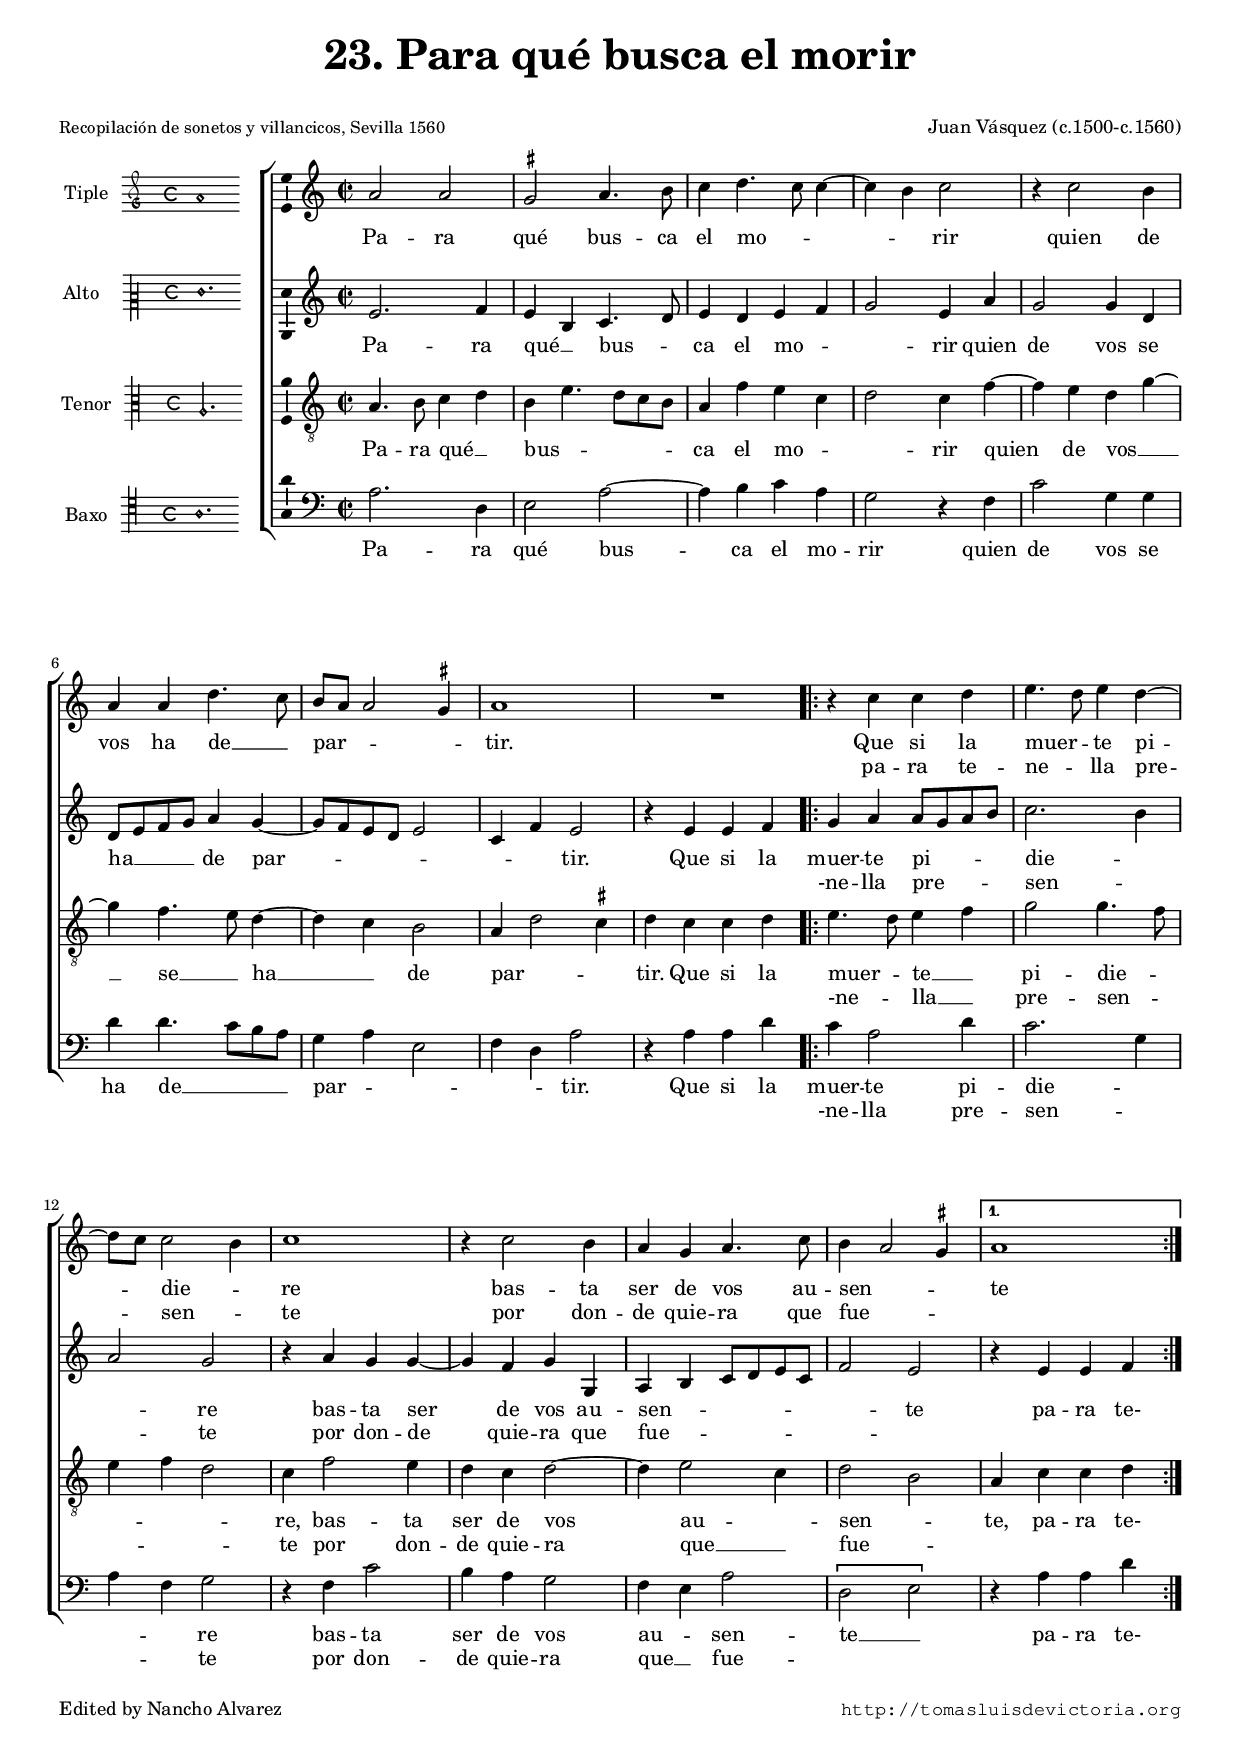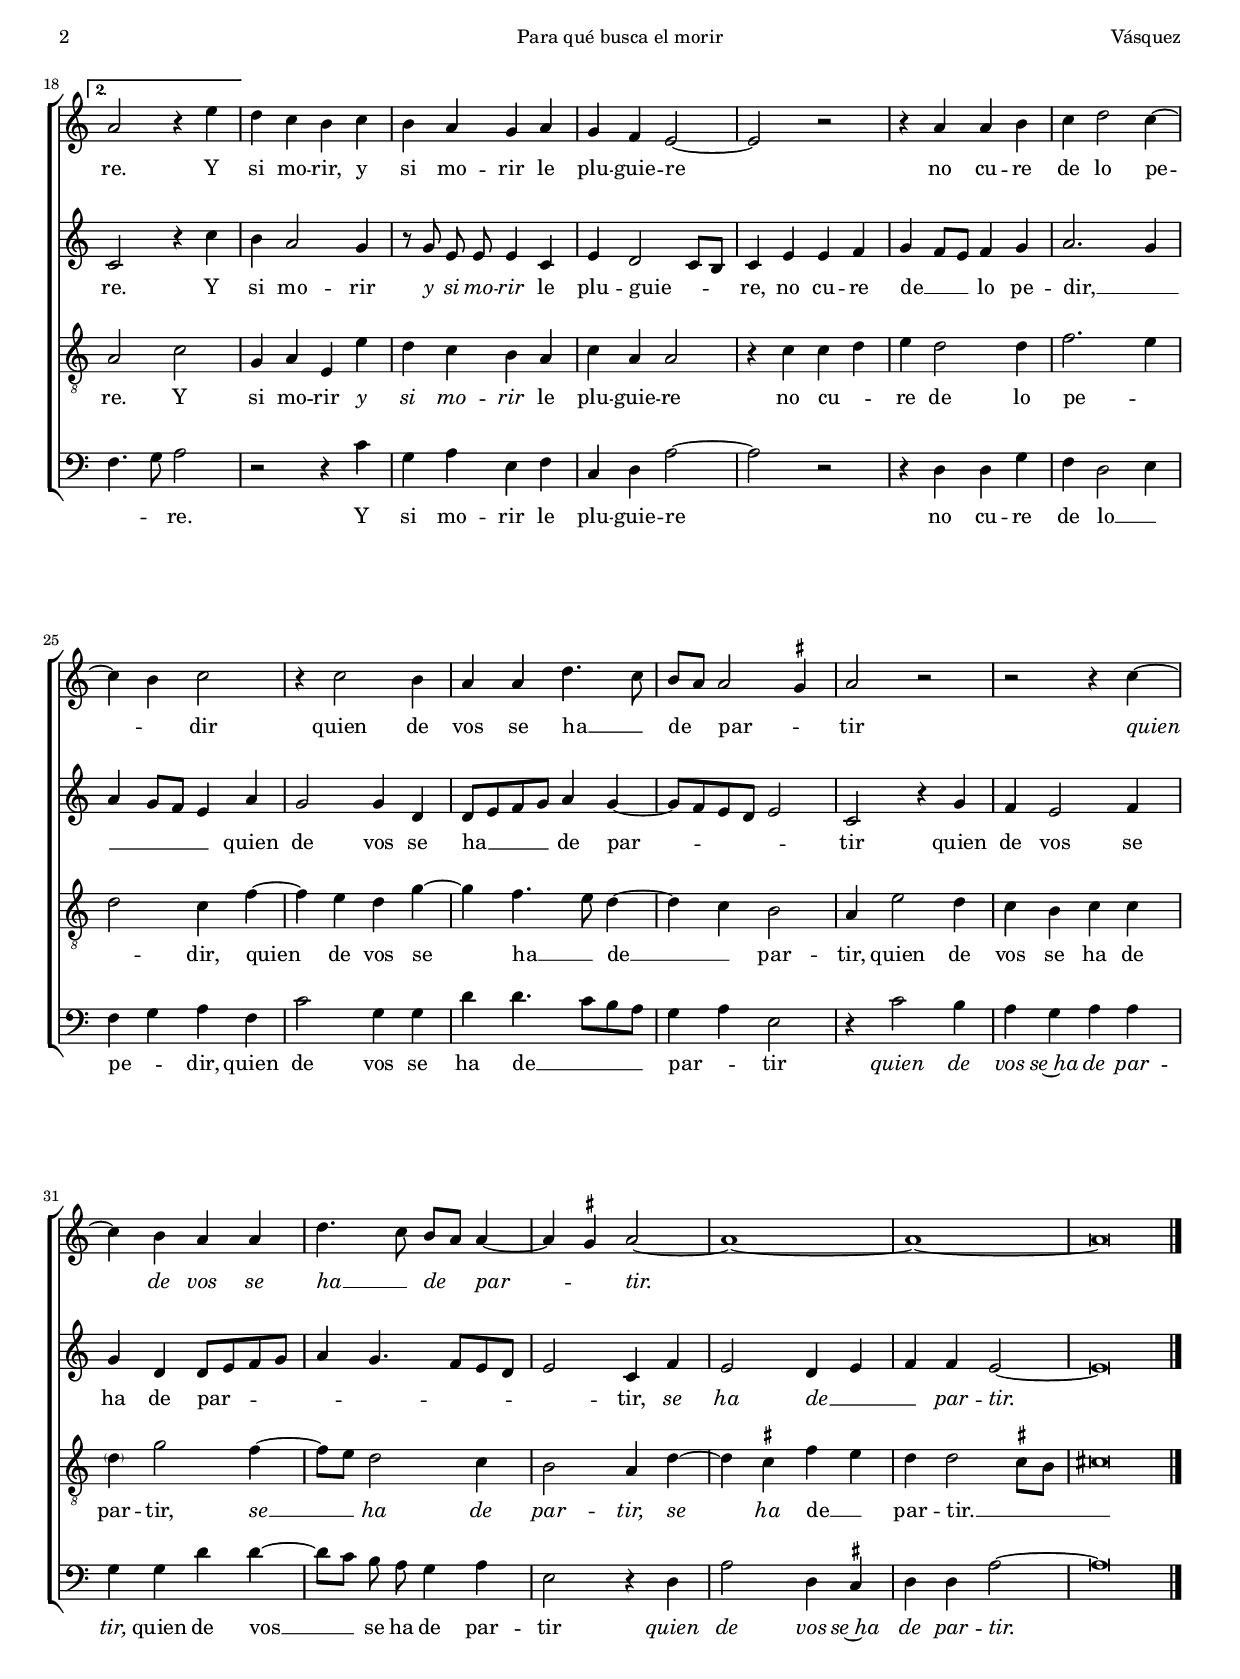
\version "2.18.0"

#(set-default-paper-size "a4")
#(set-global-staff-size 16.4)
#(ly:set-option 'point-and-click #f)
%mobile -s15.5 -i3.4

italicas=\override LyricText.font-shape = #'italic
rectas=\override LyricText.font-shape = #'upright
ss=\once \set suggestAccidentals = ##t
incipitwidth = 20
mtempo={\tempo 4 = 100}
mtempob={\tempo 4 = 50}

htitle="Para qué busca el morir"
hcomposer="Vásquez"

\header {
	title=\markup{\fontsize #3 "23. Para qué busca el morir"}
	%subtitle=\markup{""}
	subsubtitle=\markup{\null \vspace #1 }
        composer = \markup{"Juan Vásquez (c.1500-c.1560)"}
        pdfauthor=\composer
        %opus="(-)"
	poet=\markup{\smaller "Recopilación de sonetos y villancicos, Sevilla 1560"} 
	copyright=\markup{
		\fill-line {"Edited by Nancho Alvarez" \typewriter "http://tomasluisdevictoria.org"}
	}
%	tagline=""
}

global={\key c \major \time 2/2 \skip 1*9
        \repeat volta 2 {\skip 1*7 }
        \alternative {{\skip 1} {\skip 1}}
        \skip 1*18
        \bar "|."
}


cantus=\relative c''{
	a2 a 
	\ss gis2 a4. b8
	c4 d4. c8 c4 ~
	c4 b c2
	r4 c2 b4
	a4 a d4. c8
	b8[ a] a2 \ss gis4
	a1
	R1
	r4 c c d
	e4. d8 e4 d ~
	d8[ c] c2 b4
	c1
	r4 c2 b4
	a g a4. c8 % CSIC sugiere gis
	b4 a2 \ss gis4
	a1
	a2 r4 e'
	d c b c
	b a g a % CSIC sugiere gis
	g f e2 ~
	e r
	r4 a a b
	c d2 c4 ~
	c b c2
	r4 c2 b4
	a4 a d4. c8
	b8[ a] a2 \ss gis4
	a2 r
	r r4 c ~
	c4 b a a
	d4. c8 b8[ a] a4 ~
	a \ss gis4 a2 ~
	a1 ~
	a1 ~
	a\breve*1/2
}

altus=\relative c'{
	e2. f4
	e4 b c4. d8
	e4 d e f
	g2 e4 a
	g2 g4 d
	d8[ e f g] a4 g4 ~
	g8[ f e d] e2
	c4 f e2
	r4 e e f
	g4 a a8[ g a b]
	c2. b4
	a2 g
	r4 a g4 g ~
	g f g g,
	a b c8[ d e c]
	f2 e
	r4 e e f
	c2 r4 c'
	b a2 g4
	r8 g e e e4 c
	e4 d2 c8[ b]
	c4 e e f
	g4 f8[ e] f4 g
	a2. g4
	a4 g8[ f] e4 a
	g2 g4 d
	d8[ e f g] a4 g ~
	g8[ f e d] e2
	c2 r4 g'
	f4 e2 f4
	g4 d d8[ e f g]
	a4 g4. f8[ e d]
	e2 c4 f
	e2 d4 e
	f f e2 ~
	e\breve*1/2
}

tenor=\relative c'{
	a4. b8 c4 d
	b4 e4. d8[ c b]
	a4 f' e c
	d2 c4 f ~
	f e d g ~
	g f4. e8 d4 ~
	d c b2
	a4 d2 \ss cis4
	d4 c c d
	e4. d8 e4 f
	g2 g4. f8
	e4 f d2
	c4 f2 e4
	d4 c d2 ~
	d4 e2 c4
	d2 b
	a4 c c d
	a2 c
	g4 a e e'
	d c b a
	c a a2
	r4 c c d
	e4 d2 d4
	f2. e4
	d2 c4 f ~
	f e d g ~
	g f4. e8 d4 ~
	d c b2
	a4 e'2 d4
	c b c c
	\parenthesize d g2 f4 ~ % re redonda
	f8[ e] d2 c4
	b2 a4 d ~
	d \ss cis f e
	d4 d2 \ss cis8[ b]
	cis\breve*1/2
}

bassus=\relative c'{
	a2. d,4
	e2 a ~
	a4 b c a
	g2 r4 f
	c'2 g4 g
	d'4 d4. c8[ b a]
	g4 a e2
	f4 d a'2
	r4 a a d
	c4 a2 d4
	c2. g4
	a4 f g2
	r4 f c'2
	b4 a g2
	f4 e a2
	\[d,2 e\]
	r4 a a d
	f,4. g8 a2
	r2 r4 c
	g4 a e f
	c d a'2 ~
	a r
	r4 d, d g
	f d2 e4
	f4 g a f
	c'2 g4 g
	d'4 d4. c8[ b a]
	g4 a e2
	r4 c'2 b4
	a4 g a a
	g g d' d ~
	d8[ c] b8 a g4 a
	e2 r4 d
	a'2 d,4 \ss cis
	d4 d a'2 ~
	a\breve*1/2
}

textocantus=\lyricmode{
Pa -- ra qué bus -- ca el mo -- _ _ _ rir
quien de vos ha de __ _ par -- _ _ tir.
Que si la muer -- _ te pi -- die -- _ re
bas -- ta ser de vos au -- sen -- _ _ te
re.
Y si mo -- rir,
y si mo -- rir le plu -- guie -- re
no cu -- re de lo pe -- _ dir
quien de vos se ha __ _ de par -- _ tir
\italicas
quien de vos se ha __ _ de par -- _ tir.
}
textocantusb=\lyricmode{
_ _ _ _ _ _ _ _ _ _ _
_ _ _ _ _ _ _ _ _ _
pa -- ra te -- ne -- _ lla pre -- sen -- _ te
por don -- de quie -- ra que fue -- _ _ "  "
}

textoaltus=\lyricmode{
Pa -- ra qué __ _ bus -- _ ca el mo -- _ _ rir
quien de vos se ha __ de par -- _ _ _ tir.
Que si la muer -- te pi -- die -- _ _ re
bas -- ta ser de vos au -- sen -- _ _ _ te
pa -- ra te-
re.
Y si mo -- rir
\italicas
y si mo -- rir
\rectas
le plu -- guie -- _ re,
no cu -- re de __ _ lo pe -- dir, __ _ _ _ _ 
quien de vos se ha __ de par -- _ tir
quien de vos se ha de par -- _ _ _ _ tir,
\italicas
se ha de __ _ _ par -- tir.
}
textoaltusb=\lyricmode{
_ _ _ _ _ _ _ _ _ _ _ 
_ _ _ _ 
_ _ _ _ _ _ _ _ _ _ _ 
-ne -- lla pre -- sen -- _ _ te
por don -- de quie -- ra que fue -- _ _ _ "  "
}

textotenor=\lyricmode{
Pa -- ra qué __ _ bus -- _ _ ca el mo -- _ _ rir
quien de vos __ _ se __ _ ha __ _ de par -- _ _ tir.
Que si la muer -- _ te __ _ pi -- die -- _ _ _ _ re,
bas -- ta ser de vos au -- _ sen -- _ te,
pa -- ra te-
re.
Y si mo -- rir
\italicas
y si mo -- rir
\rectas
le plu -- guie -- re
no cu -- _ re de lo pe -- _ _ dir,
quien de vos se ha __ _ de __ _ par -- tir,
quien de vos se ha de par -- tir,
\italicas
se __ ha de par -- tir,
se ha
\rectas
de __ _ par -- tir. __ _ _ 
}
textotenorb=\lyricmode{
_ _ _ _ _ _ _ _ _ _ _ _ _ 
_ _ _ _ _ _ _ _ _ _ _ _ _ 
_ _ _ 
-ne -- _ lla __ _
pre -- sen -- _ _ _ _ te
por don -- de quie -- ra que __ _ fue -- _ "  "
}

textobassus=\lyricmode{
Pa -- ra qué bus -- ca el mo -- rir 
quien de vos se ha de __ _ par -- _ _ _ _ tir.
Que si la muer -- te pi -- die -- _ _ _ re
bas -- ta ser de vos au -- _ sen -- te __ _
pa -- ra te-
"  " -- _ re.
Y si mo -- rir le plu -- guie -- re
no cu -- re de lo __ _ pe -- _ dir,
quien de vos se ha de __ _ par -- _ tir
\italicas
quien de vos se~ha de par -- tir,
\rectas
quien de vos __ se ha de par -- tir
\italicas
quien de vos se~ha de par -- tir.
}
textobassusb=\lyricmode{
_ _ _ _ _ _ _ _ _ _ _ _ 
_ _ _ _ _ _ _ _ _ _ _ _ 
-ne -- lla pre -- sen -- _ _ _ te
por don -- de quie -- ra que __ _ fue -- "  " _
}


incipitcantus=\markup{
	\score{
		{ 
		\set Staff.instrumentName="Tiple  "
		\override NoteHead.style = #'neomensural
		\override Staff.TimeSignature.style = #'neomensural
		\cadenzaOn 
		\clef "petrucci-g"
		\key c \major
		\time 4/4
		a'1
		} 

	\layout { line-width=\incipitwidth indent = 0 }
	}
}

incipitaltus=\markup{
	\score{
		{ 
		\set Staff.instrumentName="Alto    "
		\override NoteHead.style = #'neomensural 
		\override Staff.TimeSignature.style = #'neomensural
		\cadenzaOn 
		\clef "petrucci-c2"
		\key c \major
		\time 4/4
                e'1.*2/3
		} 
	\layout { line-width=\incipitwidth indent = 0 }
	}
}


incipittenor=\markup{
	\score{
		{ 
		\set Staff.instrumentName="Tenor  "
		\override NoteHead.style = #'neomensural 
		\override Staff.TimeSignature.style = #'neomensural
		\cadenzaOn 
		\clef "petrucci-c3"
		\key c \major
		\time 4/4
                a2.*4/3
		} 
	\layout { line-width=\incipitwidth indent=0 }
	}
}

incipitbassus=\markup{
	\score{
		{ 
		\set Staff.instrumentName="Baxo  "
		\override NoteHead.style = #'neomensural
		\override Staff.TimeSignature.style = #'neomensural
		\cadenzaOn 
		\clef "petrucci-c4"
		\key c \major
		\time 4/4
                a1.*2/3
		} 
	\layout { line-width=\incipitwidth indent = 0 }
	}
}

%\layout {
%       \context {\Voice
%               \remove Ligature_bracket_engraver
%               \consists Mensural_ligature_engraver
%       }
%       line-width=\incipitwidth
%       indent = 0
%}

\score {\transpose c' c'{
\new ChoirStaff<<

	\new Staff <<\global
	\new Voice="v1" {
		\set Staff.instrumentName=\incipitcantus
		\clef "treble"
		\cantus }
	\new Lyrics \lyricsto "v1" {\textocantus }
	\new Lyrics \lyricsto "v1" {\textocantusb }
	>>

	\new Staff <<\global
	\new Voice="v2" {
		\set Staff.instrumentName=\incipitaltus
		\clef "treble"
		\altus }
	\new Lyrics \lyricsto "v2" {\textoaltus }
	\new Lyrics \lyricsto "v2" {\textoaltusb }
	>>
	
	\new Staff <<\global
	\new Voice="v3" {
		\set Staff.instrumentName=\incipittenor
		\clef "G_8"
		\tenor }
	\new Lyrics \lyricsto "v3" {\textotenor }
	\new Lyrics \lyricsto "v3" {\textotenorb }
	>>

	\new Staff <<\global
	\new Voice="v4" {
		\set Staff.instrumentName=\incipitbassus
		\clef "bass"
		\bassus }
	\new Lyrics \lyricsto "v4" {\textobassus }
	\new Lyrics \lyricsto "v4" {\textobassusb }
	>>
	
>>

	} % transpose

\layout{ 
	\context {\Lyrics 
		\override VerticalAxisGroup.staff-affinity = #UP
		\override VerticalAxisGroup.nonstaff-relatedstaff-spacing =
			#'((basic-distance . 0) (minimum-distance . 0) (padding . 1))
		\override LyricText.font-size = #1.2
		\override LyricHyphen.minimum-distance = #0.5
	}
	\context {\Score 
		tempoHideNote = ##t
		\override BarNumber.padding = #2 
	}
	\context {\Voice 
		%melismaBusyProperties = #'()
		autoBeaming = ##f
	}
	\context {\Staff 
                %\RemoveEmptyStaves
                %\override VerticalAxisGroup.remove-first = ##t
		\override VerticalAxisGroup.staff-staff-spacing =
			#'((basic-distance . 11) (minimum-distance . 0) (padding . 1))
		\consists Ambitus_engraver 
		\override LigatureBracket.padding = #1
	}
}

%\midi { \mtempo }

}


\paper{
	evenHeaderMarkup=\markup  \fill-line { \fromproperty #'page:page-number-string \htitle \hcomposer }
	oddHeaderMarkup= \markup  \fill-line { \on-the-fly #not-first-page \hcomposer \on-the-fly #not-first-page \htitle \on-the-fly #not-first-page \fromproperty #'page:page-number-string }
	%system-count=20
	%page-count = 8
	systems-per-page = 3
	ragged-last-bottom = ##f
	indent=3.6\cm
	system-system-spacing =
	#'((basic-distance . 20) (minimum-distance . 0) (padding . 5))
	top-system-spacing = % header
	#'((basic-distance . 9) (minimum-distance . 0) (padding . 0))
	last-bottom-spacing = % footer
	#'((basic-distance . 13) (minimum-distance . 0) (padding . 0))
	markup-system-spacing.padding = #1.5
}
